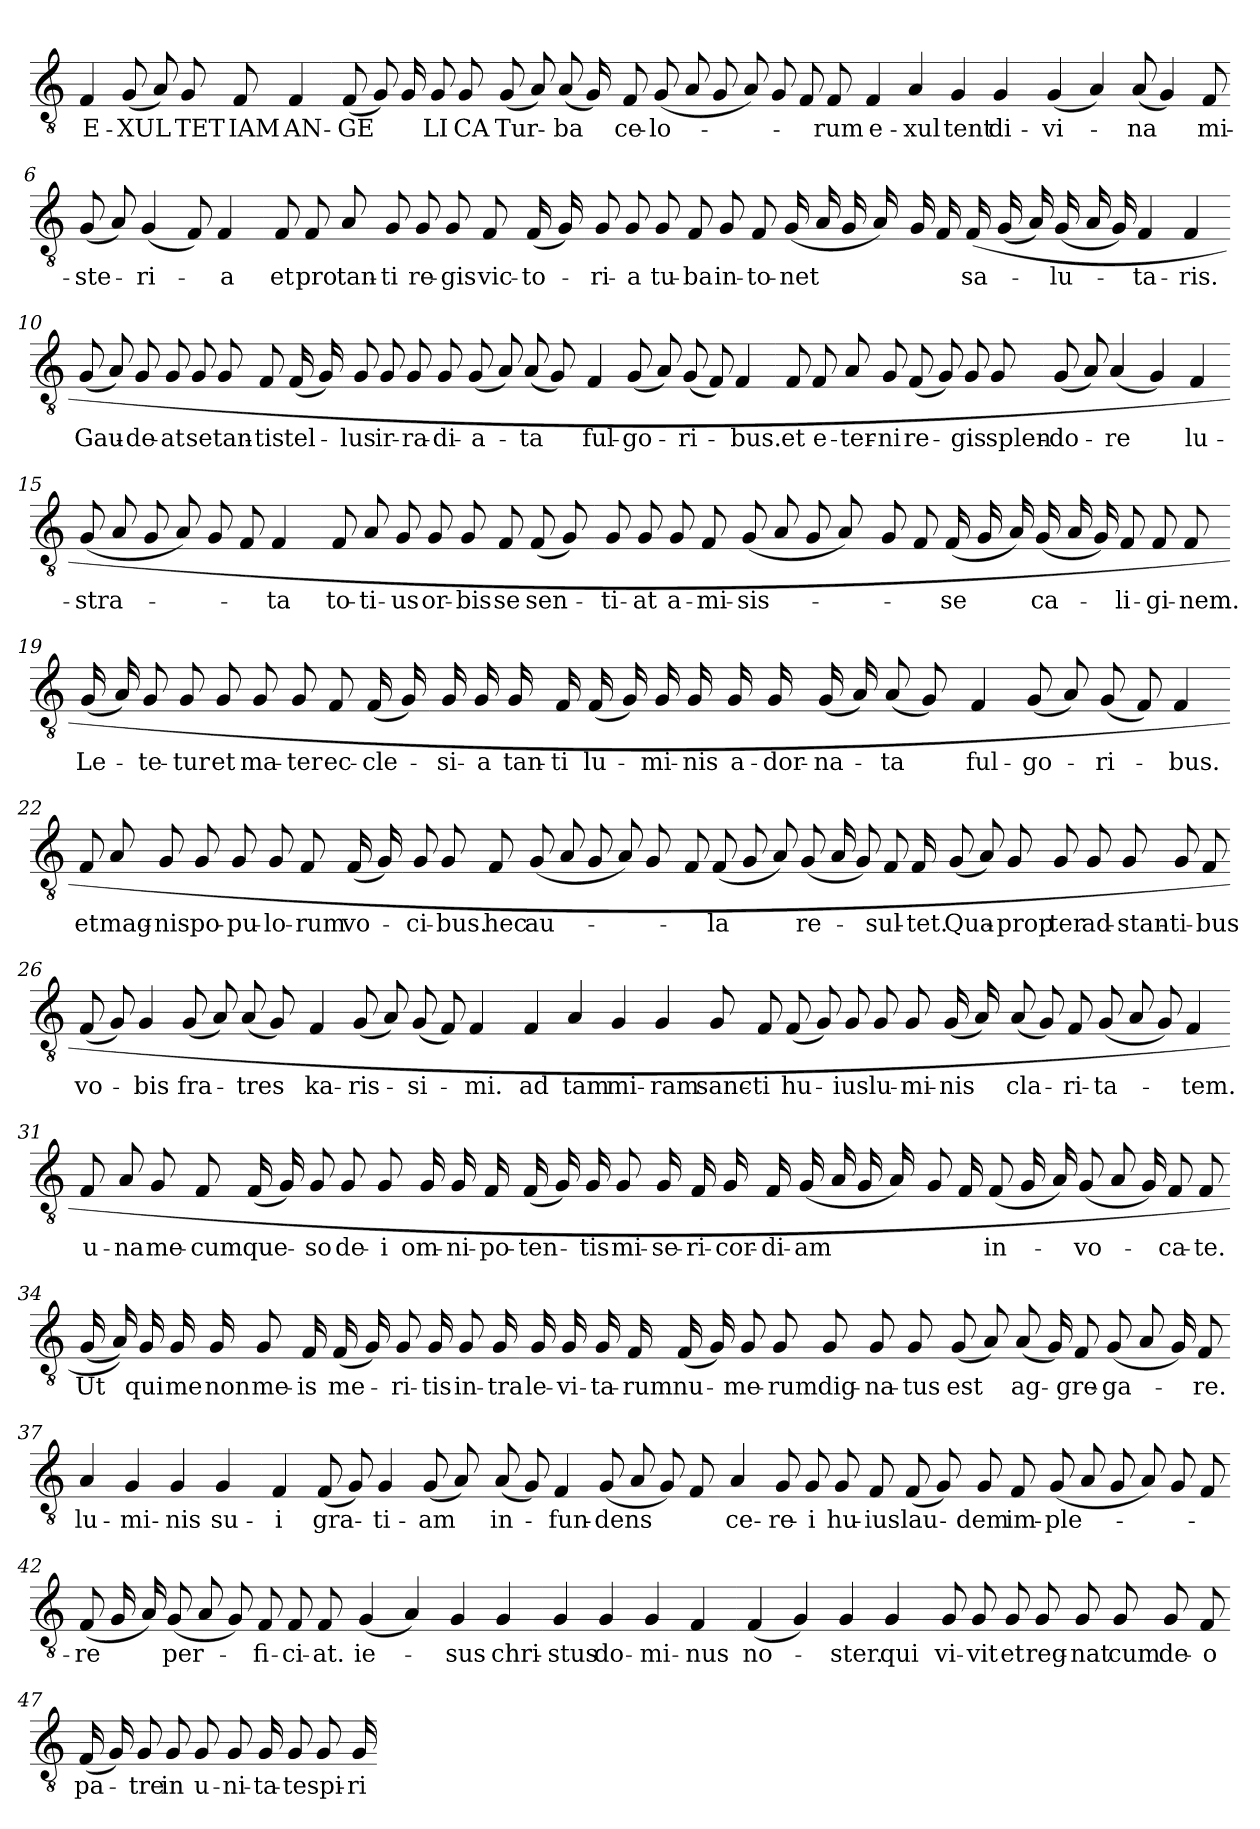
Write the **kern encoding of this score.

**kern	**text
*part1	*part1
*staff1	*staff1
*clefGv2	*
*k[]	*
=1	=1
4F	E-
(8G	XUL
8A)	.
8G	-TET
8F	IAM
4F	AN-
=2-	=2-
(8F	GE
8G)	.
16G	.
8G	LI
8G	-CA
(8G	Tur-
8A)	.
(8A	-ba
16G)	.
=3-	=3-
8F	ce-
(8G	-lo-
8A	.
8G	.
8A)	.
8G	.
8F	.
8F	-rum
=4-	=4-
4F	e-
4A	xul
4G	-tent
4G	di-
=5-	=5-
(4G	-vi-
4A)	.
(8A	-na
4G)	.
8F	mi-
=6-	=6-
(8G	-ste-
8A)	.
(4G	-ri-
8F)	.
4F	-a
=7-	=7-
8F	et
8F	pro
8A	tan-
8G	-ti
8G	re-
8G	-gis
8F	vic-
(16F	-to-
16G)	.
=8-	=8-
8G	-ri-
8G	-a
8G	tu-
8F	-ba
8G	in-
8F	-to-
(16G	-net
16A	.
16G	.
16A)	.
=9-	=9-
16G	.
16F	.
(16F	sa-
(16G	.
16A)	.
(16G	-lu-
16A	.
16G)	.
4F	-ta-
4F	-ris.
=10-	=10-
(8G	Gau-
8A)	.
8G	-de-
8G	-at
8G	se
8G	tan-
8F	-tis
(16F	tel-
16G)	.
=11-	=11-
8G	-lus
8G	ir-
8G	-ra-
8G	-di-
(8G	-a-
8A)	.
(8A	-ta
8G)	.
=12-	=12-
4F	ful-
(8G	-go-
8A)	.
(8G	-ri-
8F)	.
4F	-bus.
=13-	=13-
8F	et
8F	e-
8A	-ter-
8G	-ni
(8F	re-
8G)	.
8G	-gis
8G	splen-
=14-	=14-
(8G	-do-
8A)	.
(4A	-re
4G)	.
4F	lu-
=15-	=15-
(8G	-stra-
8A	.
8G	.
8A)	.
8G	.
8F	.
4F	-ta
=16-	=16-
8F	to-
8A	-ti-
8G	-us
8G	or-
8G	-bis
8F	se
(8F	sen-
8G)	.
=17-	=17-
8G	-ti-
8G	-at
8G	a-
8F	-mi-
(8G	-sis-
8A	.
8G	.
8A)	.
=18-	=18-
8G	.
8F	.
(16F	-se
16G	.
16A)	.
(16G	ca-
16A	.
16G)	.
8F	-li-
8F	-gi-
8F	-nem.
=19-	=19-
(16G	Le-
16A)	.
8G	-te-
8G	-tur
8G	et
8G	ma-
8G	-ter
8F	ec-
(16F	-cle-
16G)	.
=20-	=20-
16G	-si-
16G	-a
16G	tan-
16F	-ti
(16F	lu-
16G)	.
16G	-mi-
16G	-nis
16G	a-
16G	-dor-
(16G	-na-
16A)	.
(8A	-ta
8G)	.
=21-	=21-
4F	ful-
(8G	-go-
8A)	.
(8G	-ri-
8F)	.
4F	-bus.
=22-	=22-
8F	et
8A	mag-
8G	-nis
8G	po-
8G	-pu-
8G	-lo-
8F	-rum
(16F	vo-
16G)	.
=23-	=23-
8G	-ci-
8G	-bus.
8F	hec
(8G	au-
8A	.
8G	.
8A)	.
8G	.
=24-	=24-
8F	.
(8F	-la
8G	.
8A)	.
(8G	re-
16A	.
8G)	.
8F	-sul-
16F	-tet.
=25-	=25-
(8G	Qua-
8A)	.
8G	prop
8G	-ter
8G	ad-
8G	-stan-
8G	-ti-
8F	-bus
=26-	=26-
(8F	vo-
8G)	.
4G	-bis
(8G	fra-
8A)	.
(8A	-tres
8G)	.
=27-	=27-
4F	ka-
(8G	-ris-
8A)	.
(8G	-si-
8F)	.
4F	-mi.
=28-	=28-
4F	ad
4A	tam
4G	mi-
4G	-ram
=29-	=29-
8G	sanc-
8F	-ti
(8F	hu-
8G)	.
8G	-ius
8G	lu-
8G	-mi-
(16G	-nis
16A)	.
=30-	=30-
(8A	cla-
8G)	.
8F	-ri-
(8G	-ta-
8A	.
8G)	.
4F	-tem.
=31-	=31-
8F	u-
8A	-na
8G	me-
8F	-cum
(16F	que-
16G)	.
8G	-so
8G	de-
8G	-i
=32-	=32-
16G	om-
16G	-ni-
16F	-po-
(16F	-ten-
16G)	.
16G	-tis
8G	mi-
16G	-se-
16F	-ri-
16G	-cor-
16F	-di-
(16G	-am
16A	.
16G	.
16A)	.
=33-	=33-
8G	.
16F	.
(8F	in-
16G	.
16A)	.
(8G	-vo-
8A	.
16G)	.
8F	-ca-
8F	-te.
=34-	=34-
(16G	Ut
16A))	.
16G	qui
16G	me
16G	non
8G	me-
16F	-is
(16F	me-
16G)	.
8G	-ri-
16G	-tis
8G	in-
16G	-tra
=35-	=35-
16G	le-
16G	-vi-
16G	-ta-
16F	-rum
(16F	nu-
16G)	.
8G	-me-
8G	-rum
8G	dig-
8G	-na-
8G	-tus
=36-	=36-
(8G	est
8A)	.
(8A	ag-
16G)	.
8F	-gre-
(8G	-ga-
8A	.
16G)	.
8F	-re.
=37-	=37-
4A	lu-
4G	-mi-
4G	-nis
4G	su-
=38-	=38-
4F	-i
(8F	gra-
8G)	.
4G	-ti-
(8G	-am
8A)	.
=39-	=39-
(8A	in-
8G)	.
4F	-fun-
(8G	-dens
8A	.
8G)	.
8F	.
=40-	=40-
4A	ce-
8G	-re-
8G	-i
8G	hu-
8F	-ius
(8F	lau-
8G)	.
=41-	=41-
8G	-dem
8F	im-
(8G	-ple-
8A	.
8G	.
8A)	.
8G	.
8F	.
=42-	=42-
(8F	-re
16G	.
16A)	.
(8G	per-
8A	.
8G)	.
8F	-fi-
8F	-ci-
8F	-at.
=43-	=43-
(4G	ie-
4A)	.
4G	-sus
4G	chri-
=44-	=44-
4G	-stus
4G	do-
4G	-mi-
4F	-nus
=45-	=45-
(4F	no-
4G)	.
4G	-ster.
4G	qui
=46-	=46-
8G	vi-
8G	-vit
8G	et
8G	reg-
8G	-nat
8G	cum
8G	de-
8F	-o
=47-	=47-
(16F	pa-
16G)	.
8G	-tre
8G	in
8G	u-
8G	-ni-
16G	-ta-
8G	-te
8G	spi-
16G	-ri-
=-	=-
*-	*-
